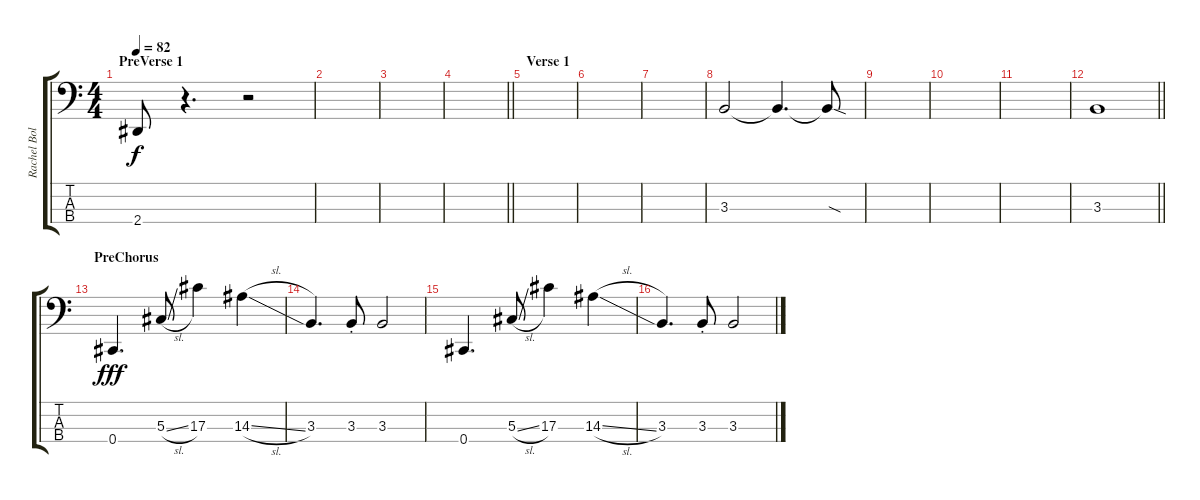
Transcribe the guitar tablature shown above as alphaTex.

\track ("Rachel Bolan" "Rachel Bol") {instrument electricbasspick}
\staff {score tabs}
\tuning (Gb2 Db2 Ab1 Db1) {hide}
\ts (4 4)
\section ("" "PreVerse 1")
\tempo 82
\clef f4
\ks c
2.4.8{dy f} r.4{d} r.2 |
|
|
\barLineRight lightlight
|
\section ("" "Verse 1")
|
|
|
3.3.2 3.3{t}.4{d} 3.3{sod t}.8 |
|
|
|
\barLineRight lightlight
3.3.1 |
\section ("" "PreChorus")
0.4.4{d dy fff} 5.3{sl}.8 17.3.4 14.3{sl}.4 |
3.3.4{d} 3.3{st}.8 3.3.2 |
0.4.4{d} 5.3{sl}.8 17.3.4 14.3{sl}.4 |
3.3.4{d} 3.3{st}.8 3.3.2
